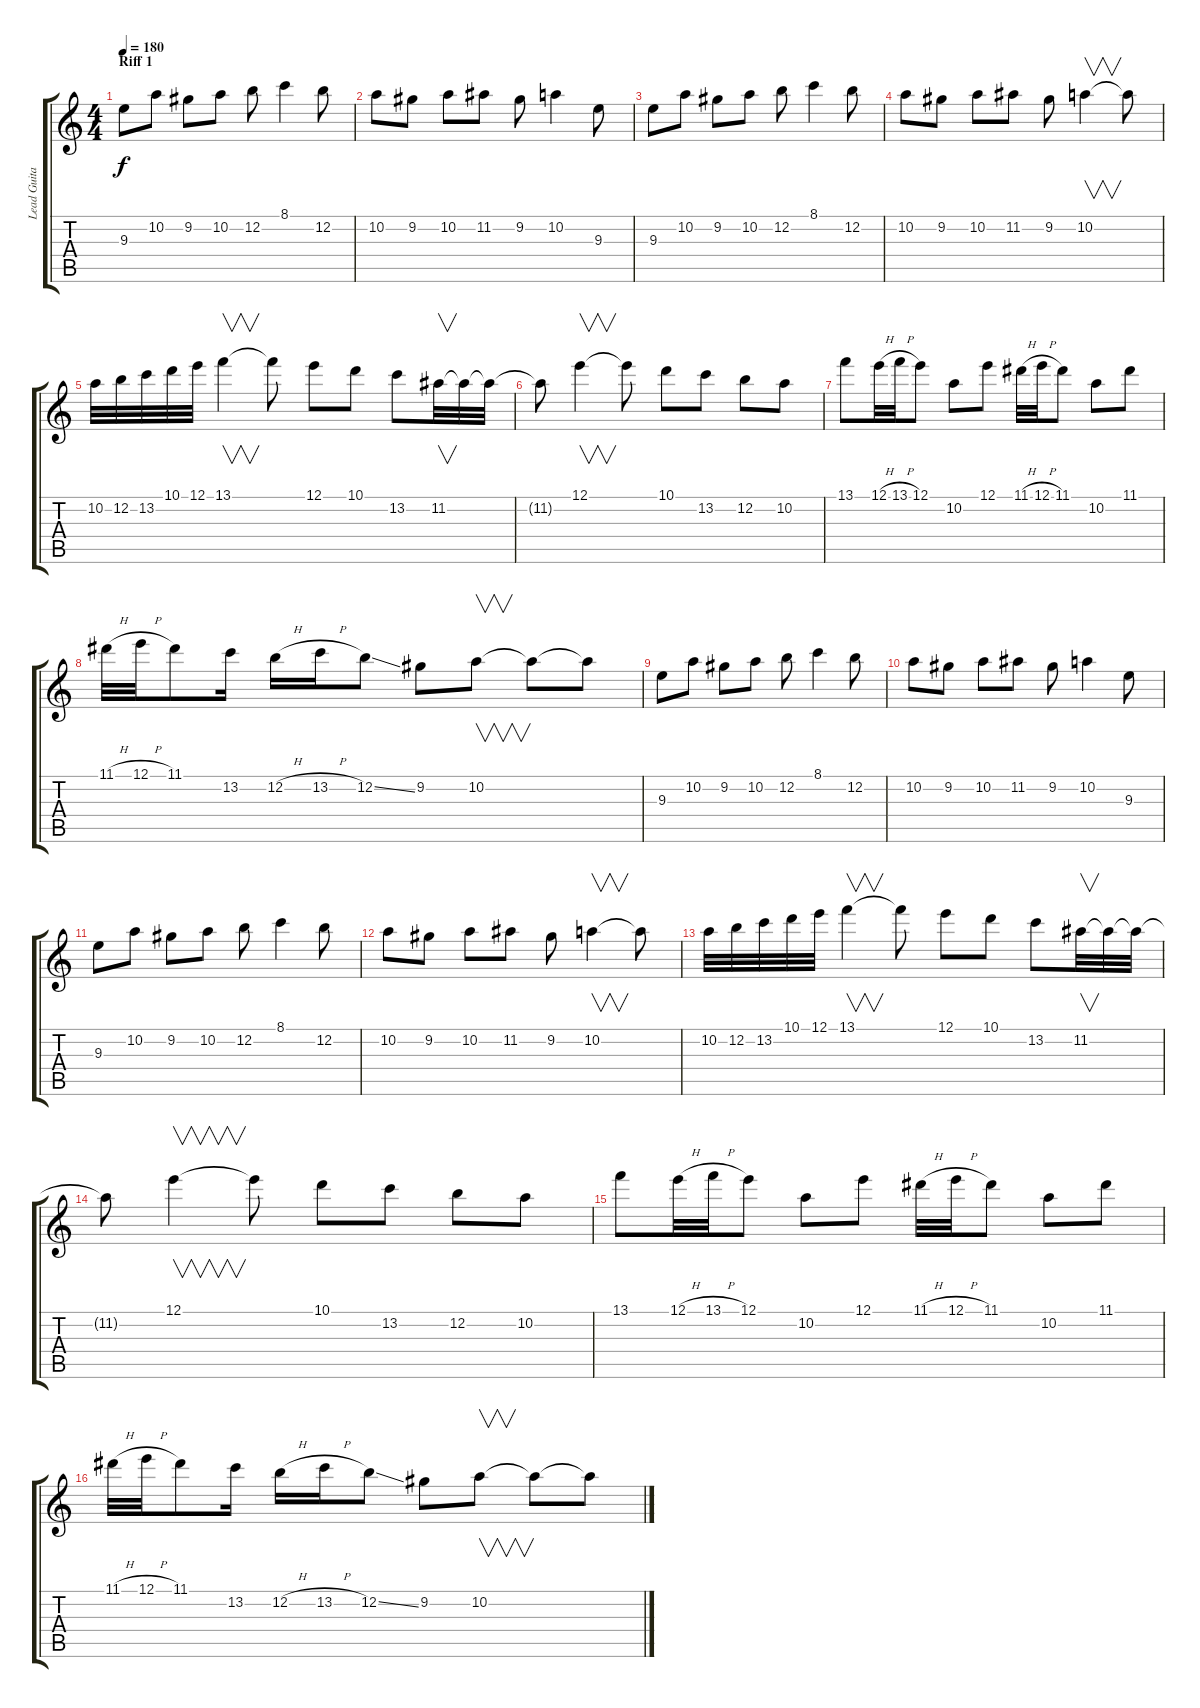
\track ("Lead Guitar" "Lead Guita") {instrument overdrivenguitar}
\staff {score tabs}
\tuning (E4 B3 G3 D3 A2 E2) {hide}
\ts (4 4)
\section ("" "Riff 1")
\tempo 180
\clef g2
\ks c
9.3.8{dy f} 10.2.8 9.2.8 10.2.8 12.2.8 8.1.4 12.2.8 |
10.2.8 9.2.8 10.2.8 11.2.8 9.2.8 10.2.4 9.3.8 |
9.3.8 10.2.8 9.2.8 10.2.8 12.2.8 8.1.4 12.2.8 |
10.2.8 9.2.8 10.2.8 11.2.8 9.2.8 10.2.4{v} 10.2{t}.8 |
10.2.32 12.2.32 13.2.32 10.1.32 12.1.32 13.1.4{v} 13.1{t}.8 12.1.8 10.1.8 13.2.8 11.2.32{v} 11.2{t}.32 11.2{t}.32 |
11.2{t}.8 12.1.4{v} 12.1{t}.8 10.1.8 13.2.8 12.2.8 10.2.8 |
13.1.8 12.1{h}.32 13.1{h}.32 12.1.8 10.2.8 12.1.8 11.1{h}.32 12.1{h}.32 11.1.8 10.2.8 11.1.8 |
11.1{h}.32 12.1{h}.32 11.1.8 13.2.16 12.2{h}.16 13.2{h}.16 12.2{ss}.8 9.2.8 10.2.8{v} 10.2{t}.8 10.2{t}.8 |
9.3.8 10.2.8 9.2.8 10.2.8 12.2.8 8.1.4 12.2.8 |
10.2.8 9.2.8 10.2.8 11.2.8 9.2.8 10.2.4 9.3.8 |
9.3.8 10.2.8 9.2.8 10.2.8 12.2.8 8.1.4 12.2.8 |
10.2.8 9.2.8 10.2.8 11.2.8 9.2.8 10.2.4{v} 10.2{t}.8 |
10.2.32 12.2.32 13.2.32 10.1.32 12.1.32 13.1.4{v} 13.1{t}.8 12.1.8 10.1.8 13.2.8 11.2.32{v} 11.2{t}.32 11.2{t}.32 |
11.2{t}.8 12.1.4{v} 12.1{t}.8 10.1.8 13.2.8 12.2.8 10.2.8 |
13.1.8 12.1{h}.32 13.1{h}.32 12.1.8 10.2.8 12.1.8 11.1{h}.32 12.1{h}.32 11.1.8 10.2.8 11.1.8 |
11.1{h}.32 12.1{h}.32 11.1.8 13.2.16 12.2{h}.16 13.2{h}.16 12.2{ss}.8 9.2.8 10.2.8{v} 10.2{t}.8 10.2{t}.8
